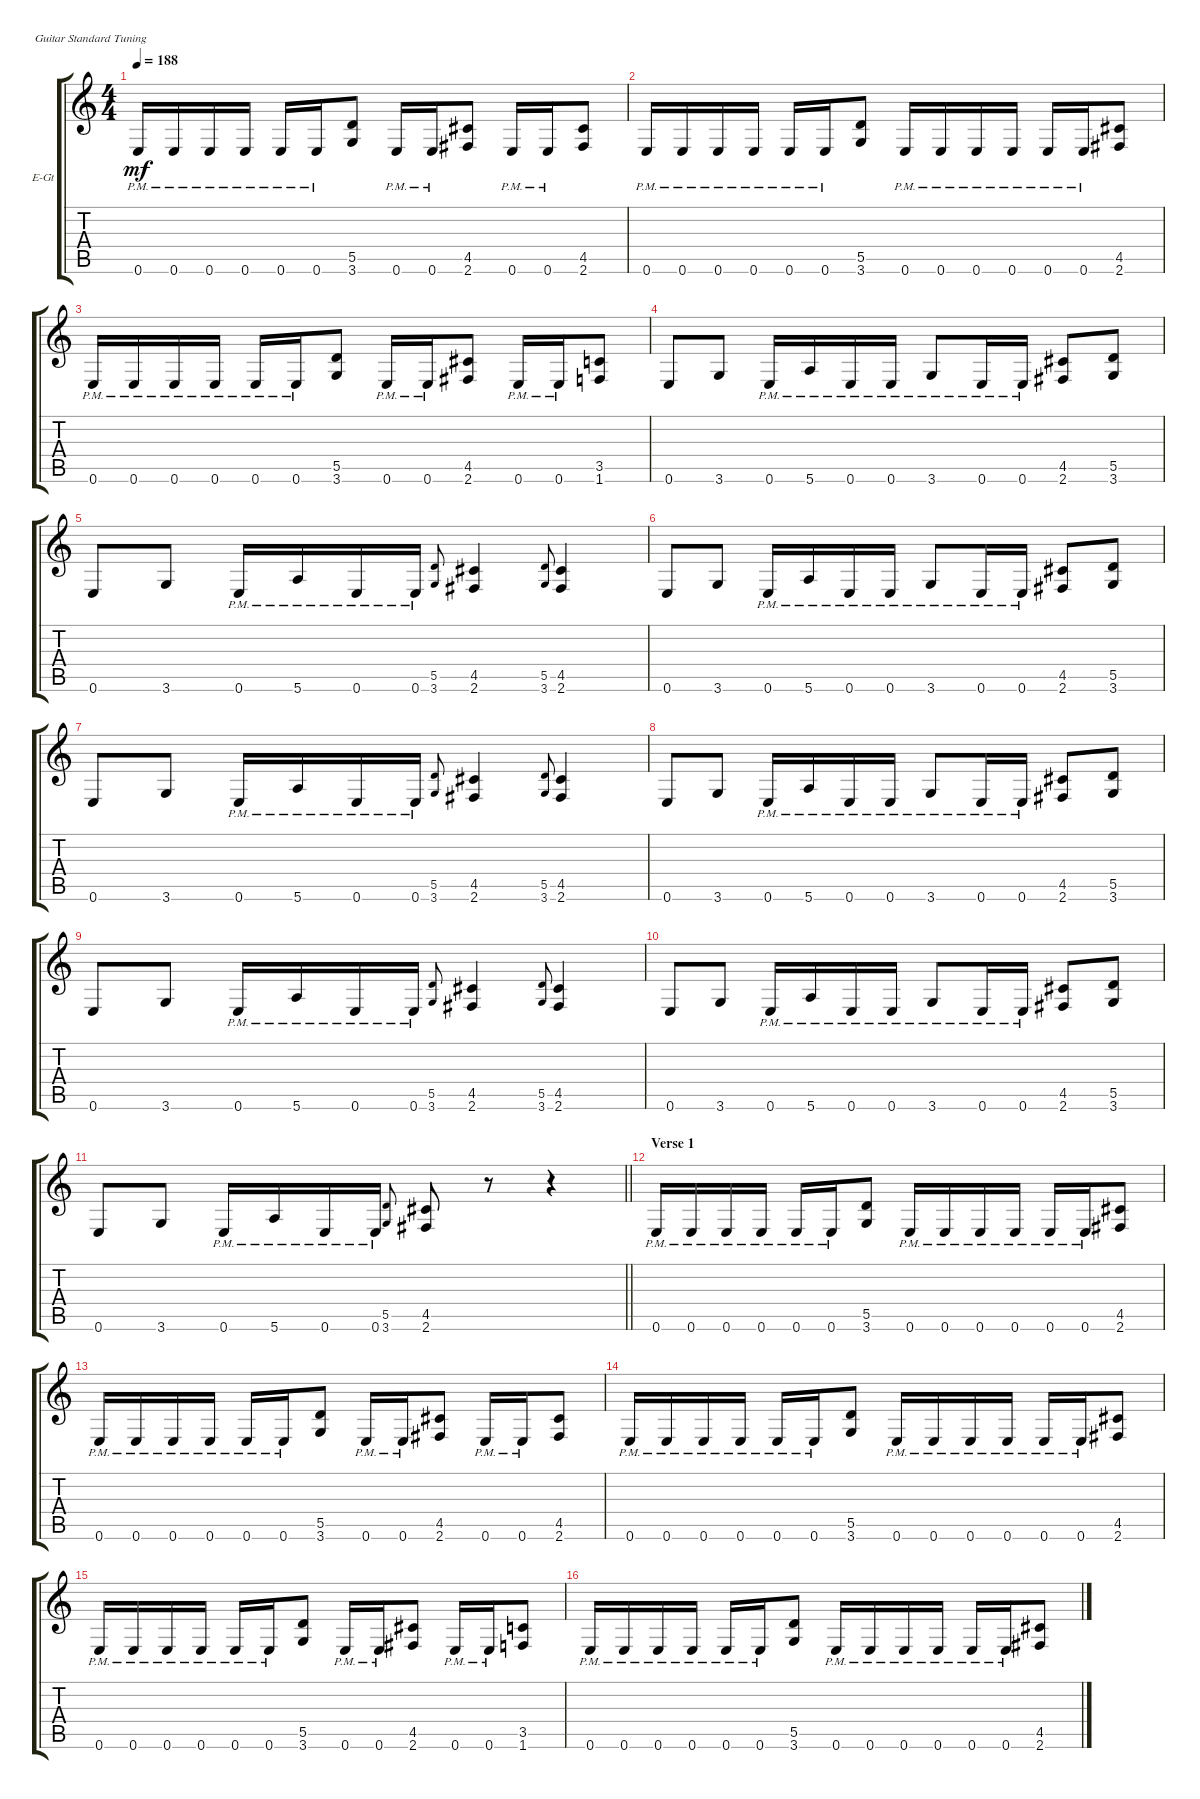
\bracketExtendMode groupsimilarinstruments
\firstSystemTrackNameOrientation horizontal
\otherSystemsTrackNameOrientation horizontal
\track ("Gtr Dist 2" "E-Gt") {instrument overdrivenguitar}
\staff {score tabs}
\tuning (E4 B3 G3 D3 A2 E2)
\ts (4 4)
\tempo 188
\clef g2
\ks c
0.6{pm}.16{dy mf} 0.6{pm}.16 0.6{pm}.16 0.6{pm}.16 0.6{pm}.16 0.6{pm}.16 (5.5 3.6).8 0.6{pm}.16 0.6{pm}.16 (4.5 2.6).8 0.6{pm}.16 0.6{pm}.16 (4.5 2.6).8 |
0.6{pm}.16 0.6{pm}.16 0.6{pm}.16 0.6{pm}.16 0.6{pm}.16 0.6{pm}.16 (5.5 3.6).8 0.6{pm}.16 0.6{pm}.16 0.6{pm}.16 0.6{pm}.16 0.6{pm}.16 0.6{pm}.16 (4.5 2.6).8 |
0.6{pm}.16 0.6{pm}.16 0.6{pm}.16 0.6{pm}.16 0.6{pm}.16 0.6{pm}.16 (5.5 3.6).8 0.6{pm}.16 0.6{pm}.16 (4.5 2.6).8 0.6{pm}.16 0.6{pm}.16 (3.5 1.6).8 |
0.6.8 3.6.8 0.6{pm}.16 5.6{pm}.16 0.6{pm}.16 0.6{pm}.16 3.6{pm}.8 0.6{pm}.16 0.6{pm}.16 (2.6 4.5).8 (3.6 5.5).8 |
0.6.8 3.6.8 0.6{pm}.16 5.6{pm}.16 0.6{pm}.16 0.6{pm}.16 (5.5 3.6).8{gr onbeat} (4.5 2.6).4 (5.5 3.6).8{gr onbeat} (4.5 2.6).4 |
0.6.8 3.6.8 0.6{pm}.16 5.6{pm}.16 0.6{pm}.16 0.6{pm}.16 3.6{pm}.8 0.6{pm}.16 0.6{pm}.16 (2.6 4.5).8 (3.6 5.5).8 |
0.6.8 3.6.8 0.6{pm}.16 5.6{pm}.16 0.6{pm}.16 0.6{pm}.16 (5.5 3.6).8{gr onbeat} (4.5 2.6).4 (5.5 3.6).8{gr onbeat} (4.5 2.6).4 |
0.6.8 3.6.8 0.6{pm}.16 5.6{pm}.16 0.6{pm}.16 0.6{pm}.16 3.6{pm}.8 0.6{pm}.16 0.6{pm}.16 (2.6 4.5).8 (3.6 5.5).8 |
0.6.8 3.6.8 0.6{pm}.16 5.6{pm}.16 0.6{pm}.16 0.6{pm}.16 (5.5 3.6).8{gr onbeat} (4.5 2.6).4 (5.5 3.6).8{gr onbeat} (4.5 2.6).4 |
0.6.8 3.6.8 0.6{pm}.16 5.6{pm}.16 0.6{pm}.16 0.6{pm}.16 3.6{pm}.8 0.6{pm}.16 0.6{pm}.16 (2.6 4.5).8 (3.6 5.5).8 |
\barLineRight lightlight
0.6.8 3.6.8 0.6{pm}.16 5.6{pm}.16 0.6{pm}.16 0.6{pm}.16 (5.5 3.6).8{gr onbeat} (4.5 2.6).8 r.8 r.4 |
\section ("" "Verse 1")
0.6{pm}.16 0.6{pm}.16 0.6{pm}.16 0.6{pm}.16 0.6{pm}.16 0.6{pm}.16 (5.5 3.6).8 0.6{pm}.16 0.6{pm}.16 0.6{pm}.16 0.6{pm}.16 0.6{pm}.16 0.6{pm}.16 (4.5 2.6).8 |
0.6{pm}.16 0.6{pm}.16 0.6{pm}.16 0.6{pm}.16 0.6{pm}.16 0.6{pm}.16 (5.5 3.6).8 0.6{pm}.16 0.6{pm}.16 (4.5 2.6).8 0.6{pm}.16 0.6{pm}.16 (4.5 2.6).8 |
0.6{pm}.16 0.6{pm}.16 0.6{pm}.16 0.6{pm}.16 0.6{pm}.16 0.6{pm}.16 (5.5 3.6).8 0.6{pm}.16 0.6{pm}.16 0.6{pm}.16 0.6{pm}.16 0.6{pm}.16 0.6{pm}.16 (4.5 2.6).8 |
0.6{pm}.16 0.6{pm}.16 0.6{pm}.16 0.6{pm}.16 0.6{pm}.16 0.6{pm}.16 (5.5 3.6).8 0.6{pm}.16 0.6{pm}.16 (4.5 2.6).8 0.6{pm}.16 0.6{pm}.16 (3.5 1.6).8 |
0.6{pm}.16 0.6{pm}.16 0.6{pm}.16 0.6{pm}.16 0.6{pm}.16 0.6{pm}.16 (5.5 3.6).8 0.6{pm}.16 0.6{pm}.16 0.6{pm}.16 0.6{pm}.16 0.6{pm}.16 0.6{pm}.16 (4.5 2.6).8
